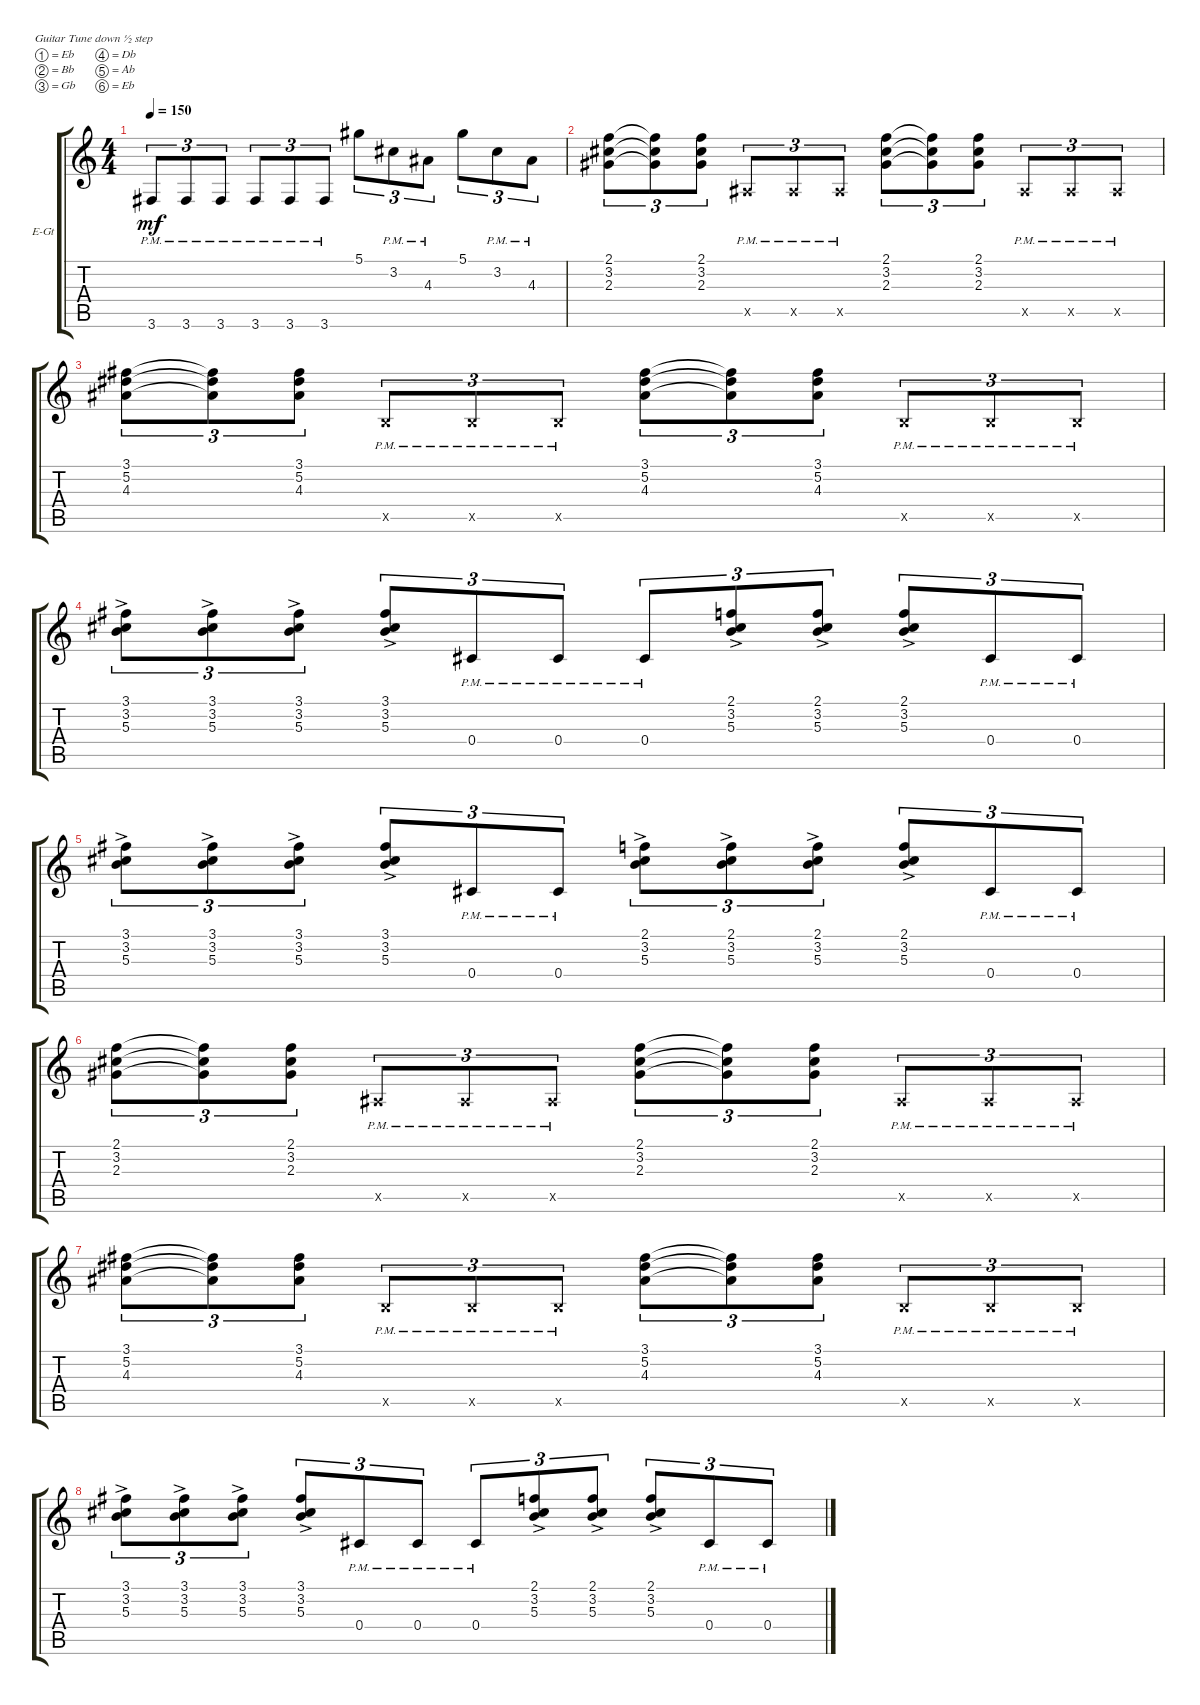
\bracketExtendMode groupsimilarinstruments
\firstSystemTrackNameOrientation horizontal
\otherSystemsTrackNameOrientation horizontal
\track ("right" "E-Gt") {instrument distortionguitar}
\staff {score tabs}
\tuning (Eb4 Bb3 Gb3 Db3 Ab2 Eb2)
\ts (4 4)
\tempo 150
\clef g2
\ks c
3.6{pm}.8{tu (3 2) dy mf} 3.6{pm}.8{tu (3 2)} 3.6{pm}.8{tu (3 2)} 3.6{pm}.8{tu (3 2)} 3.6{pm}.8{tu (3 2)} 3.6{pm}.8{tu (3 2)} 5.1.8{tu (3 2)} 3.2{pm}.8{tu (3 2)} 4.3{pm}.8{tu (3 2)} 5.1.8{tu (3 2)} 3.2{pm}.8{tu (3 2)} 4.3{pm}.8{tu (3 2)} |
(2.3 2.1 3.2).8{tu (3 2)} (2.3{t} 2.1{t} 3.2{t}).8{tu (3 2)} (2.3 2.1 3.2).8{tu (3 2)} 2.5{pm x}.8{tu (3 2)} 2.5{pm x}.8{tu (3 2)} 2.5{pm x}.8{tu (3 2)} (2.3 2.1 3.2).8{tu (3 2)} (2.3{t} 2.1{t} 3.2{t}).8{tu (3 2)} (2.3 2.1 3.2).8{tu (3 2)} 2.5{pm x}.8{tu (3 2)} 2.5{pm x}.8{tu (3 2)} 2.5{pm x}.8{tu (3 2)} |
(4.3 3.1 5.2).8{tu (3 2)} (4.3{t} 3.1{t} 5.2{t}).8{tu (3 2)} (4.3 3.1 5.2).8{tu (3 2)} 3.5{pm x}.8{tu (3 2)} 3.5{pm x}.8{tu (3 2)} 3.5{pm x}.8{tu (3 2)} (4.3 3.1 5.2).8{tu (3 2)} (4.3{t} 3.1{t} 5.2{t}).8{tu (3 2)} (4.3 3.1 5.2).8{tu (3 2)} 3.5{pm x}.8{tu (3 2)} 3.5{pm x}.8{tu (3 2)} 3.5{pm x}.8{tu (3 2)} |
(5.3 3.2 3.1{ac}).8{tu (3 2)} (5.3 3.2 3.1{ac}).8{tu (3 2)} (5.3 3.2 3.1{ac}).8{tu (3 2)} (5.3 3.2 3.1{ac}).8{tu (3 2)} 0.4{pm}.8{tu (3 2)} 0.4{pm}.8{tu (3 2)} 0.4{pm}.8{tu (3 2)} (5.3 3.2 2.1{ac}).8{tu (3 2)} (5.3 3.2 2.1{ac}).8{tu (3 2)} (5.3 3.2 2.1{ac}).8{tu (3 2)} 0.4{pm}.8{tu (3 2)} 0.4{pm}.8{tu (3 2)} |
(5.3 3.2 3.1{ac}).8{tu (3 2)} (5.3 3.2 3.1{ac}).8{tu (3 2)} (5.3 3.2 3.1{ac}).8{tu (3 2)} (5.3 3.2 3.1{ac}).8{tu (3 2)} 0.4{pm}.8{tu (3 2)} 0.4{pm}.8{tu (3 2)} (5.3 3.2 2.1{ac}).8{tu (3 2)} (5.3 3.2 2.1{ac}).8{tu (3 2)} (5.3 3.2 2.1{ac}).8{tu (3 2)} (5.3 3.2 2.1{ac}).8{tu (3 2)} 0.4{pm}.8{tu (3 2)} 0.4{pm}.8{tu (3 2)} |
(2.3 2.1 3.2).8{tu (3 2)} (2.3{t} 2.1{t} 3.2{t}).8{tu (3 2)} (2.3 2.1 3.2).8{tu (3 2)} 2.5{pm x}.8{tu (3 2)} 2.5{pm x}.8{tu (3 2)} 2.5{pm x}.8{tu (3 2)} (2.3 2.1 3.2).8{tu (3 2)} (2.3{t} 2.1{t} 3.2{t}).8{tu (3 2)} (2.3 2.1 3.2).8{tu (3 2)} 2.5{pm x}.8{tu (3 2)} 2.5{pm x}.8{tu (3 2)} 2.5{pm x}.8{tu (3 2)} |
(4.3 3.1 5.2).8{tu (3 2)} (4.3{t} 3.1{t} 5.2{t}).8{tu (3 2)} (4.3 3.1 5.2).8{tu (3 2)} 3.5{pm x}.8{tu (3 2)} 3.5{pm x}.8{tu (3 2)} 3.5{pm x}.8{tu (3 2)} (4.3 3.1 5.2).8{tu (3 2)} (4.3{t} 3.1{t} 5.2{t}).8{tu (3 2)} (4.3 3.1 5.2).8{tu (3 2)} 3.5{pm x}.8{tu (3 2)} 3.5{pm x}.8{tu (3 2)} 3.5{pm x}.8{tu (3 2)} |
(5.3 3.2 3.1{ac}).8{tu (3 2)} (5.3 3.2 3.1{ac}).8{tu (3 2)} (5.3 3.2 3.1{ac}).8{tu (3 2)} (5.3 3.2 3.1{ac}).8{tu (3 2)} 0.4{pm}.8{tu (3 2)} 0.4{pm}.8{tu (3 2)} 0.4{pm}.8{tu (3 2)} (5.3 3.2 2.1{ac}).8{tu (3 2)} (5.3 3.2 2.1{ac}).8{tu (3 2)} (5.3 3.2 2.1{ac}).8{tu (3 2)} 0.4{pm}.8{tu (3 2)} 0.4{pm}.8{tu (3 2)}
